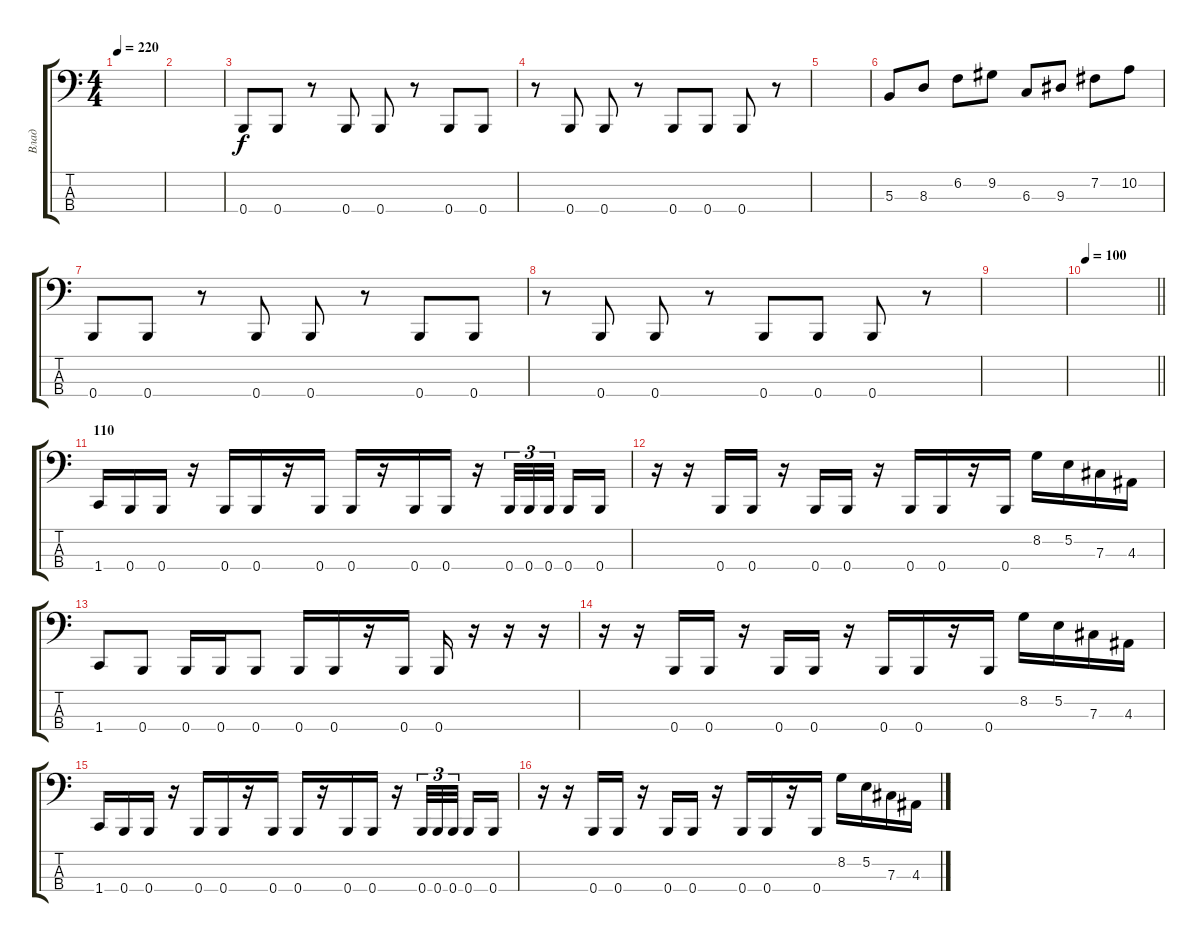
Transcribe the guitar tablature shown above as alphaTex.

\track ("Влад" "Влад") {instrument electricbasspick}
\staff {score tabs}
\tuning (E2 B1 Gb1 B0) {hide}
\ts (4 4)
\tempo 220
\clef f4
\ks c
|
|
0.4.8 0.4.8 r.8 0.4.8 0.4.8 r.8 0.4.8 0.4.8 |
r.8 0.4.8 0.4.8 r.8 0.4.8 0.4.8 0.4.8 r.8 |
|
5.3.8 8.3.8 6.2.8 9.2.8 6.3.8 9.3.8 7.2.8 10.2.8 |
0.4.8 0.4.8 r.8 0.4.8 0.4.8 r.8 0.4.8 0.4.8 |
r.8 0.4.8 0.4.8 r.8 0.4.8 0.4.8 0.4.8 r.8 |
|
\tempo 110
\tempo 100
\barLineRight lightlight
|
\section ("" "110")
1.4.16 0.4.16 0.4.16 r.16 0.4.16 0.4.16 r.16 0.4.16 0.4.16 r.16 0.4.16 0.4.16 r.16 0.4.32{tu (3 2)} 0.4.32{tu (3 2)} 0.4.32{tu (3 2) beam splitsecondary} 0.4.16 0.4.16 |
r.16 r.16 0.4.16 0.4.16 r.16 0.4.16 0.4.16 r.16 0.4.16 0.4.16 r.16 0.4.16 8.2.16 5.2.16 7.3.16 4.3.16 |
1.4.8 0.4.8 0.4.16 0.4.16 0.4.8 0.4.16 0.4.16 r.16 0.4.16 0.4.16 r.16 r.16 r.16 |
r.16 r.16 0.4.16 0.4.16 r.16 0.4.16 0.4.16 r.16 0.4.16 0.4.16 r.16 0.4.16 8.2.16 5.2.16 7.3.16 4.3.16 |
1.4.16 0.4.16 0.4.16 r.16 0.4.16 0.4.16 r.16 0.4.16 0.4.16 r.16 0.4.16 0.4.16 r.16 0.4.32{tu (3 2)} 0.4.32{tu (3 2)} 0.4.32{tu (3 2) beam splitsecondary} 0.4.16 0.4.16 |
r.16 r.16 0.4.16 0.4.16 r.16 0.4.16 0.4.16 r.16 0.4.16 0.4.16 r.16 0.4.16 8.2.16 5.2.16 7.3.16 4.3.16
